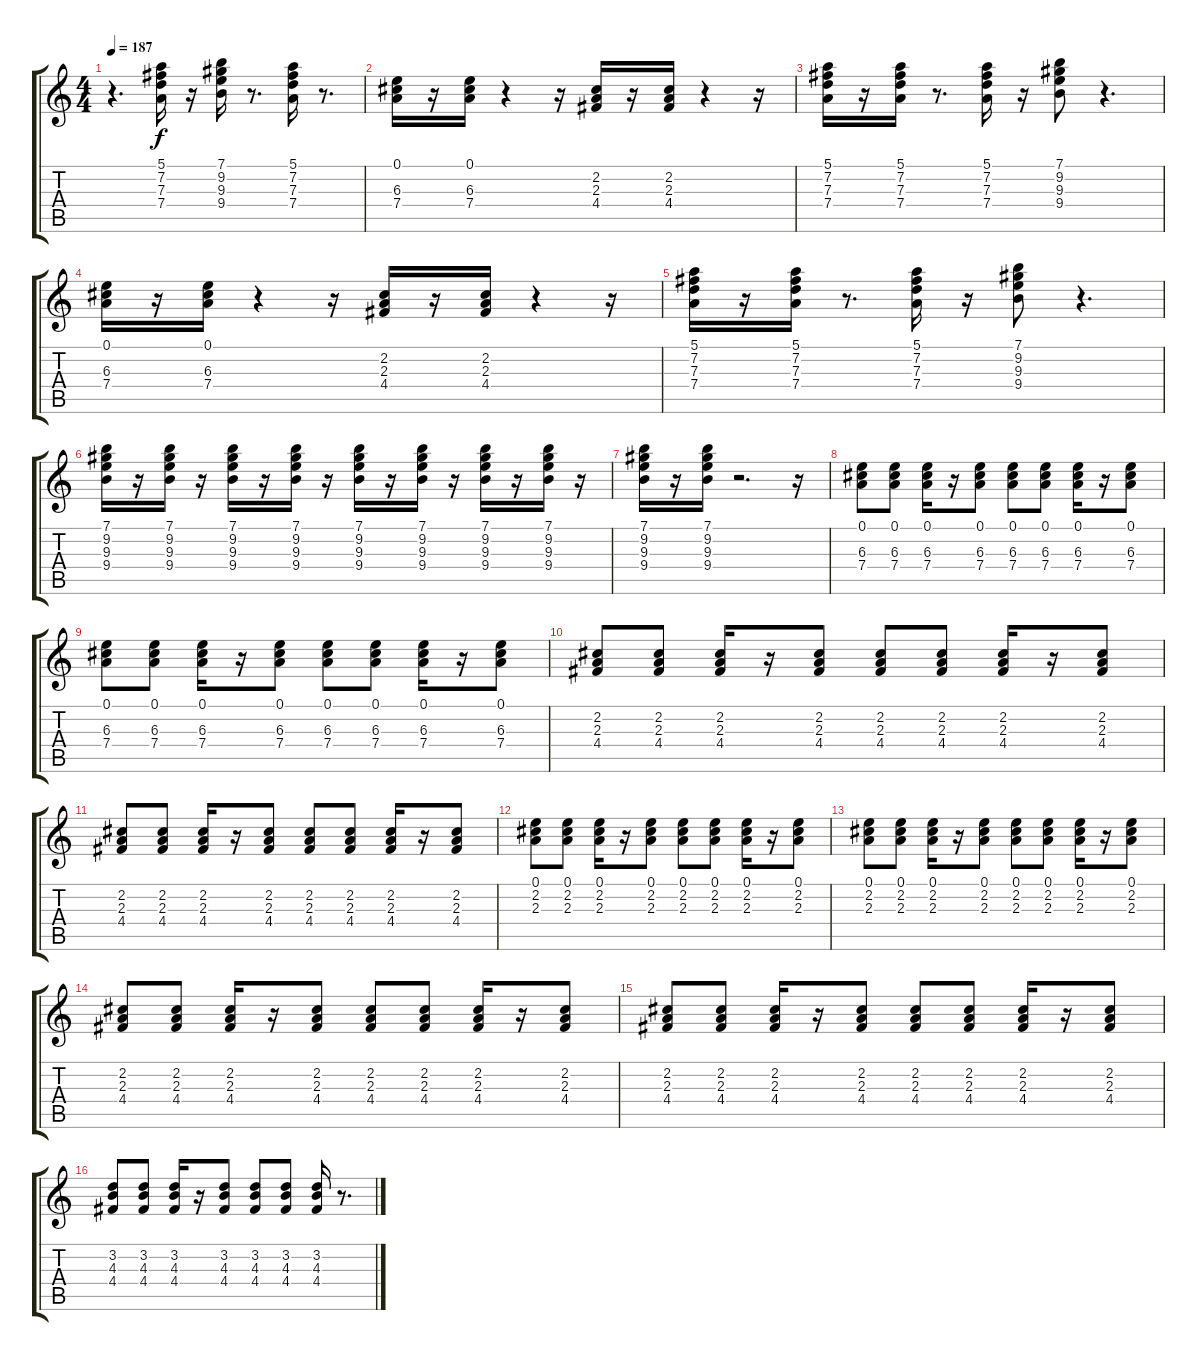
\track "" {instrument electricguitarclean}
\staff {score tabs}
\tuning (E4 B3 G3 D3 A2 E2) {hide}
\ts (4 4)
\tempo 187
\clef g2
\ks c
r.4{d dy f} (5.1 7.2 7.3 7.4).16 r.16 (7.1 9.2 9.3 9.4).16 r.8{d} (5.1 7.2 7.3 7.4).16 r.8{d} |
(0.1 6.3 7.4).16 r.16 (0.1 6.3 7.4).16 r.4 r.16 (2.2 2.3 4.4).16 r.16 (2.2 2.3 4.4).16 r.4 r.16 |
(5.1 7.2 7.3 7.4).16 r.16 (5.1 7.2 7.3 7.4).16 r.8{d} (5.1 7.2 7.3 7.4).16 r.16 (7.1 9.2 9.3 9.4).8 r.4{d} |
(0.1 6.3 7.4).16 r.16 (0.1 6.3 7.4).16 r.4 r.16 (2.2 2.3 4.4).16 r.16 (2.2 2.3 4.4).16 r.4 r.16 |
(5.1 7.2 7.3 7.4).16 r.16 (5.1 7.2 7.3 7.4).16 r.8{d} (5.1 7.2 7.3 7.4).16 r.16 (7.1 9.2 9.3 9.4).8 r.4{d} |
(7.1 9.2 9.3 9.4).16 r.16 (7.1 9.2 9.3 9.4).16 r.16 (7.1 9.2 9.3 9.4).16 r.16 (7.1 9.2 9.3 9.4).16 r.16 (7.1 9.2 9.3 9.4).16 r.16 (7.1 9.2 9.3 9.4).16 r.16 (7.1 9.2 9.3 9.4).16 r.16 (7.1 9.2 9.3 9.4).16 r.16 |
(7.1 9.2 9.3 9.4).16 r.16 (7.1 9.2 9.3 9.4).16 r.2{d} r.16 |
(0.1 6.3 7.4).8 (0.1 6.3 7.4).8 (0.1 6.3 7.4).16 r.16 (0.1 6.3 7.4).8 (0.1 6.3 7.4).8 (0.1 6.3 7.4).8 (0.1 6.3 7.4).16 r.16 (0.1 6.3 7.4).8 |
(0.1 6.3 7.4).8 (0.1 6.3 7.4).8 (0.1 6.3 7.4).16 r.16 (0.1 6.3 7.4).8 (0.1 6.3 7.4).8 (0.1 6.3 7.4).8 (0.1 6.3 7.4).16 r.16 (0.1 6.3 7.4).8 |
(2.2 2.3 4.4).8 (2.2 2.3 4.4).8 (2.2 2.3 4.4).16 r.16 (2.2 2.3 4.4).8 (2.2 2.3 4.4).8 (2.2 2.3 4.4).8 (2.2 2.3 4.4).16 r.16 (2.2 2.3 4.4).8 |
(2.2 2.3 4.4).8 (2.2 2.3 4.4).8 (2.2 2.3 4.4).16 r.16 (2.2 2.3 4.4).8 (2.2 2.3 4.4).8 (2.2 2.3 4.4).8 (2.2 2.3 4.4).16 r.16 (2.2 2.3 4.4).8 |
(0.1 2.2 2.3).8 (0.1 2.2 2.3).8 (0.1 2.2 2.3).16 r.16 (0.1 2.2 2.3).8 (0.1 2.2 2.3).8 (0.1 2.2 2.3).8 (0.1 2.2 2.3).16 r.16 (0.1 2.2 2.3).8 |
(0.1 2.2 2.3).8 (0.1 2.2 2.3).8 (0.1 2.2 2.3).16 r.16 (0.1 2.2 2.3).8 (0.1 2.2 2.3).8 (0.1 2.2 2.3).8 (0.1 2.2 2.3).16 r.16 (0.1 2.2 2.3).8 |
(2.2 2.3 4.4).8 (2.2 2.3 4.4).8 (2.2 2.3 4.4).16 r.16 (2.2 2.3 4.4).8 (2.2 2.3 4.4).8 (2.2 2.3 4.4).8 (2.2 2.3 4.4).16 r.16 (2.2 2.3 4.4).8 |
(2.2 2.3 4.4).8 (2.2 2.3 4.4).8 (2.2 2.3 4.4).16 r.16 (2.2 2.3 4.4).8 (2.2 2.3 4.4).8 (2.2 2.3 4.4).8 (2.2 2.3 4.4).16 r.16 (2.2 2.3 4.4).8 |
(3.2 4.3 4.4).8 (3.2 4.3 4.4).8 (3.2 4.3 4.4).16 r.16 (3.2 4.3 4.4).8 (3.2 4.3 4.4).8 (3.2 4.3 4.4).8 (3.2 4.3 4.4).16 r.8{d}
